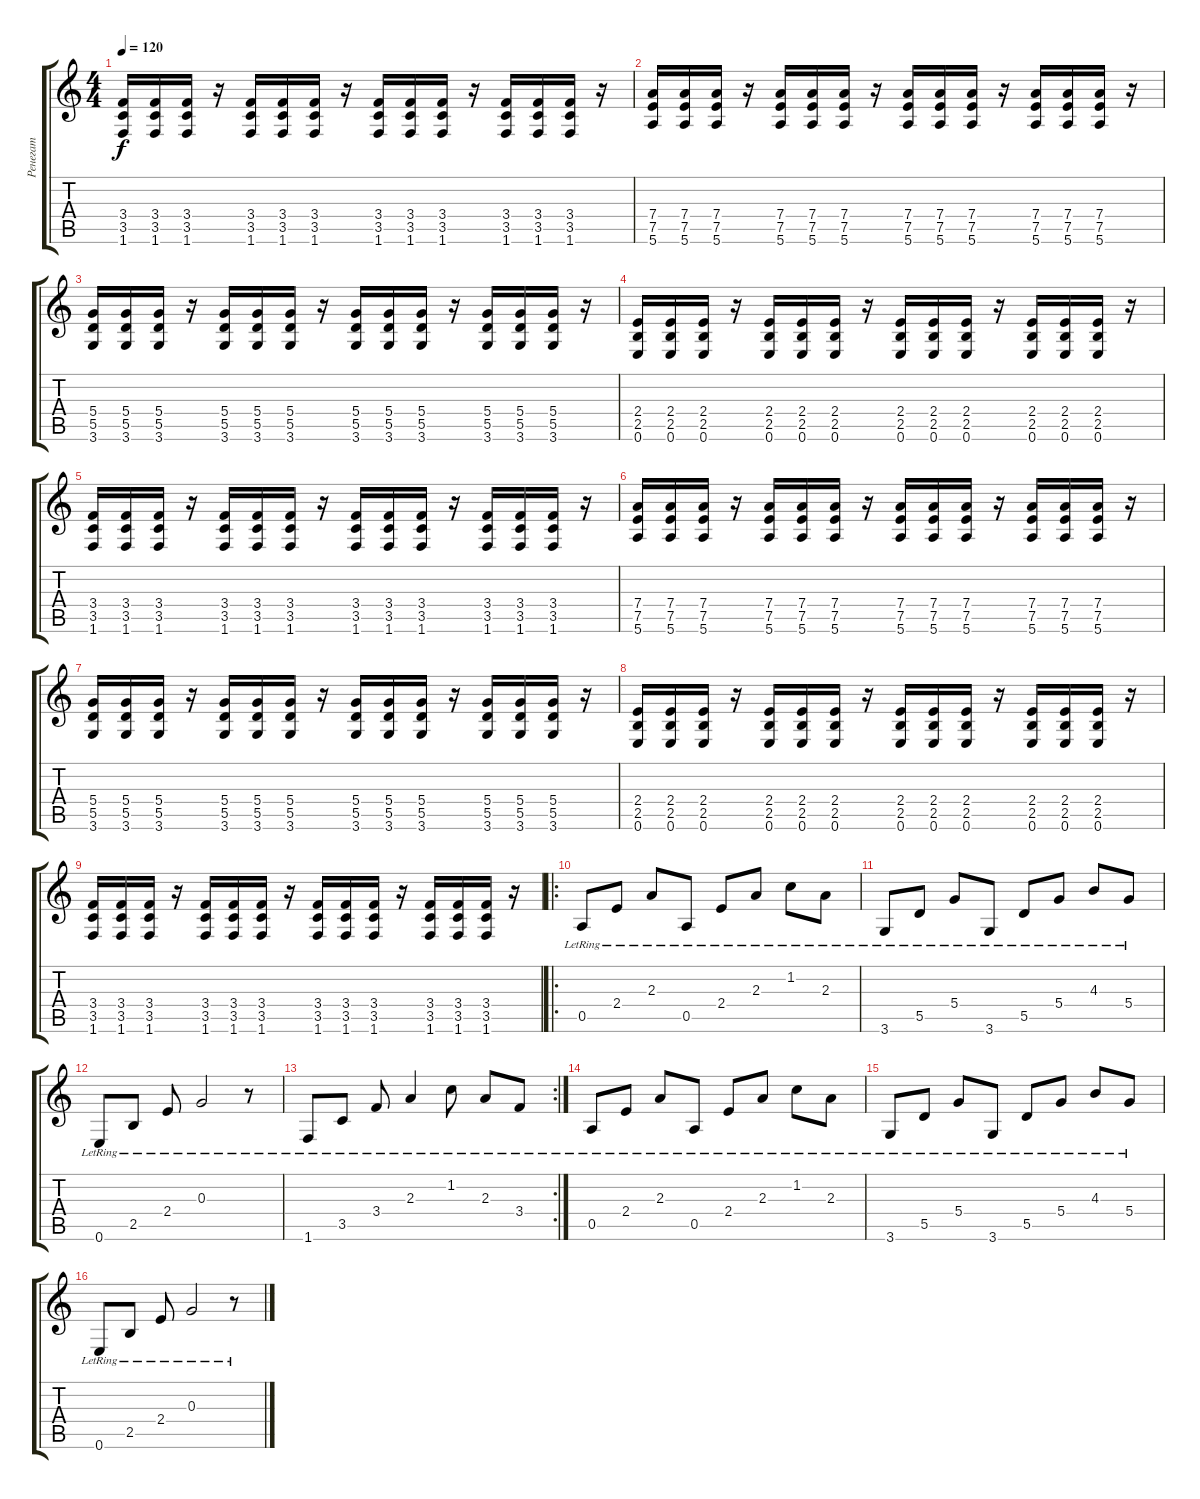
\track ("Ренегат" "Ренегат") {instrument distortionguitar}
\staff {score tabs}
\tuning (E4 B3 G3 D3 A2 E2) {hide}
\ts (4 4)
\tempo 120
\clef g2
\ks c
(3.4 3.5 1.6).16{dy f} (3.4 3.5 1.6).16 (3.4 3.5 1.6).16 r.16 (3.4 3.5 1.6).16 (3.4 3.5 1.6).16 (3.4 3.5 1.6).16 r.16 (3.4 3.5 1.6).16 (3.4 3.5 1.6).16 (3.4 3.5 1.6).16 r.16 (3.4 3.5 1.6).16 (3.4 3.5 1.6).16 (3.4 3.5 1.6).16 r.16 |
(7.4 7.5 5.6).16 (7.4 7.5 5.6).16 (7.4 7.5 5.6).16 r.16 (7.4 7.5 5.6).16 (7.4 7.5 5.6).16 (7.4 7.5 5.6).16 r.16 (7.4 7.5 5.6).16 (7.4 7.5 5.6).16 (7.4 7.5 5.6).16 r.16 (7.4 7.5 5.6).16 (7.4 7.5 5.6).16 (7.4 7.5 5.6).16 r.16 |
(5.4 5.5 3.6).16 (5.4 5.5 3.6).16 (5.4 5.5 3.6).16 r.16 (5.4 5.5 3.6).16 (5.4 5.5 3.6).16 (5.4 5.5 3.6).16 r.16 (5.4 5.5 3.6).16 (5.4 5.5 3.6).16 (5.4 5.5 3.6).16 r.16 (5.4 5.5 3.6).16 (5.4 5.5 3.6).16 (5.4 5.5 3.6).16 r.16 |
(2.4 2.5 0.6).16 (2.4 2.5 0.6).16 (2.4 2.5 0.6).16 r.16 (2.4 2.5 0.6).16 (2.4 2.5 0.6).16 (2.4 2.5 0.6).16 r.16 (2.4 2.5 0.6).16 (2.4 2.5 0.6).16 (2.4 2.5 0.6).16 r.16 (2.4 2.5 0.6).16 (2.4 2.5 0.6).16 (2.4 2.5 0.6).16 r.16 |
(3.4 3.5 1.6).16 (3.4 3.5 1.6).16 (3.4 3.5 1.6).16 r.16 (3.4 3.5 1.6).16 (3.4 3.5 1.6).16 (3.4 3.5 1.6).16 r.16 (3.4 3.5 1.6).16 (3.4 3.5 1.6).16 (3.4 3.5 1.6).16 r.16 (3.4 3.5 1.6).16 (3.4 3.5 1.6).16 (3.4 3.5 1.6).16 r.16 |
(7.4 7.5 5.6).16 (7.4 7.5 5.6).16 (7.4 7.5 5.6).16 r.16 (7.4 7.5 5.6).16 (7.4 7.5 5.6).16 (7.4 7.5 5.6).16 r.16 (7.4 7.5 5.6).16 (7.4 7.5 5.6).16 (7.4 7.5 5.6).16 r.16 (7.4 7.5 5.6).16 (7.4 7.5 5.6).16 (7.4 7.5 5.6).16 r.16 |
(5.4 5.5 3.6).16 (5.4 5.5 3.6).16 (5.4 5.5 3.6).16 r.16 (5.4 5.5 3.6).16 (5.4 5.5 3.6).16 (5.4 5.5 3.6).16 r.16 (5.4 5.5 3.6).16 (5.4 5.5 3.6).16 (5.4 5.5 3.6).16 r.16 (5.4 5.5 3.6).16 (5.4 5.5 3.6).16 (5.4 5.5 3.6).16 r.16 |
(2.4 2.5 0.6).16 (2.4 2.5 0.6).16 (2.4 2.5 0.6).16 r.16 (2.4 2.5 0.6).16 (2.4 2.5 0.6).16 (2.4 2.5 0.6).16 r.16 (2.4 2.5 0.6).16 (2.4 2.5 0.6).16 (2.4 2.5 0.6).16 r.16 (2.4 2.5 0.6).16 (2.4 2.5 0.6).16 (2.4 2.5 0.6).16 r.16 |
(3.4 3.5 1.6).16 (3.4 3.5 1.6).16 (3.4 3.5 1.6).16 r.16 (3.4 3.5 1.6).16 (3.4 3.5 1.6).16 (3.4 3.5 1.6).16 r.16 (3.4 3.5 1.6).16 (3.4 3.5 1.6).16 (3.4 3.5 1.6).16 r.16 (3.4 3.5 1.6).16 (3.4 3.5 1.6).16 (3.4 3.5 1.6).16 r.16 |
\ro
0.5{lr}.8{instrument electricguitarclean} 2.4{lr}.8 2.3{lr}.8 0.5{lr}.8 2.4{lr}.8 2.3{lr}.8 1.2{lr}.8 2.3{lr}.8 |
3.6{lr}.8 5.5{lr}.8 5.4{lr}.8 3.6{lr}.8 5.5{lr}.8 5.4{lr}.8 4.3{lr}.8 5.4{lr}.8 |
0.6{lr}.8 2.5{lr}.8 2.4{lr}.8 0.3{lr}.2 r.8 |
\rc 2
1.6{lr}.8 3.5{lr}.8 3.4{lr}.8 2.3{lr}.4 1.2{lr}.8 2.3{lr}.8 3.4{lr}.8 |
0.5{lr}.8{instrument electricguitarclean} 2.4{lr}.8 2.3{lr}.8 0.5{lr}.8 2.4{lr}.8 2.3{lr}.8 1.2{lr}.8 2.3{lr}.8 |
3.6{lr}.8 5.5{lr}.8 5.4{lr}.8 3.6{lr}.8 5.5{lr}.8 5.4{lr}.8 4.3{lr}.8 5.4{lr}.8 |
0.6{lr}.8 2.5{lr}.8 2.4{lr}.8 0.3{lr}.2 r.8
